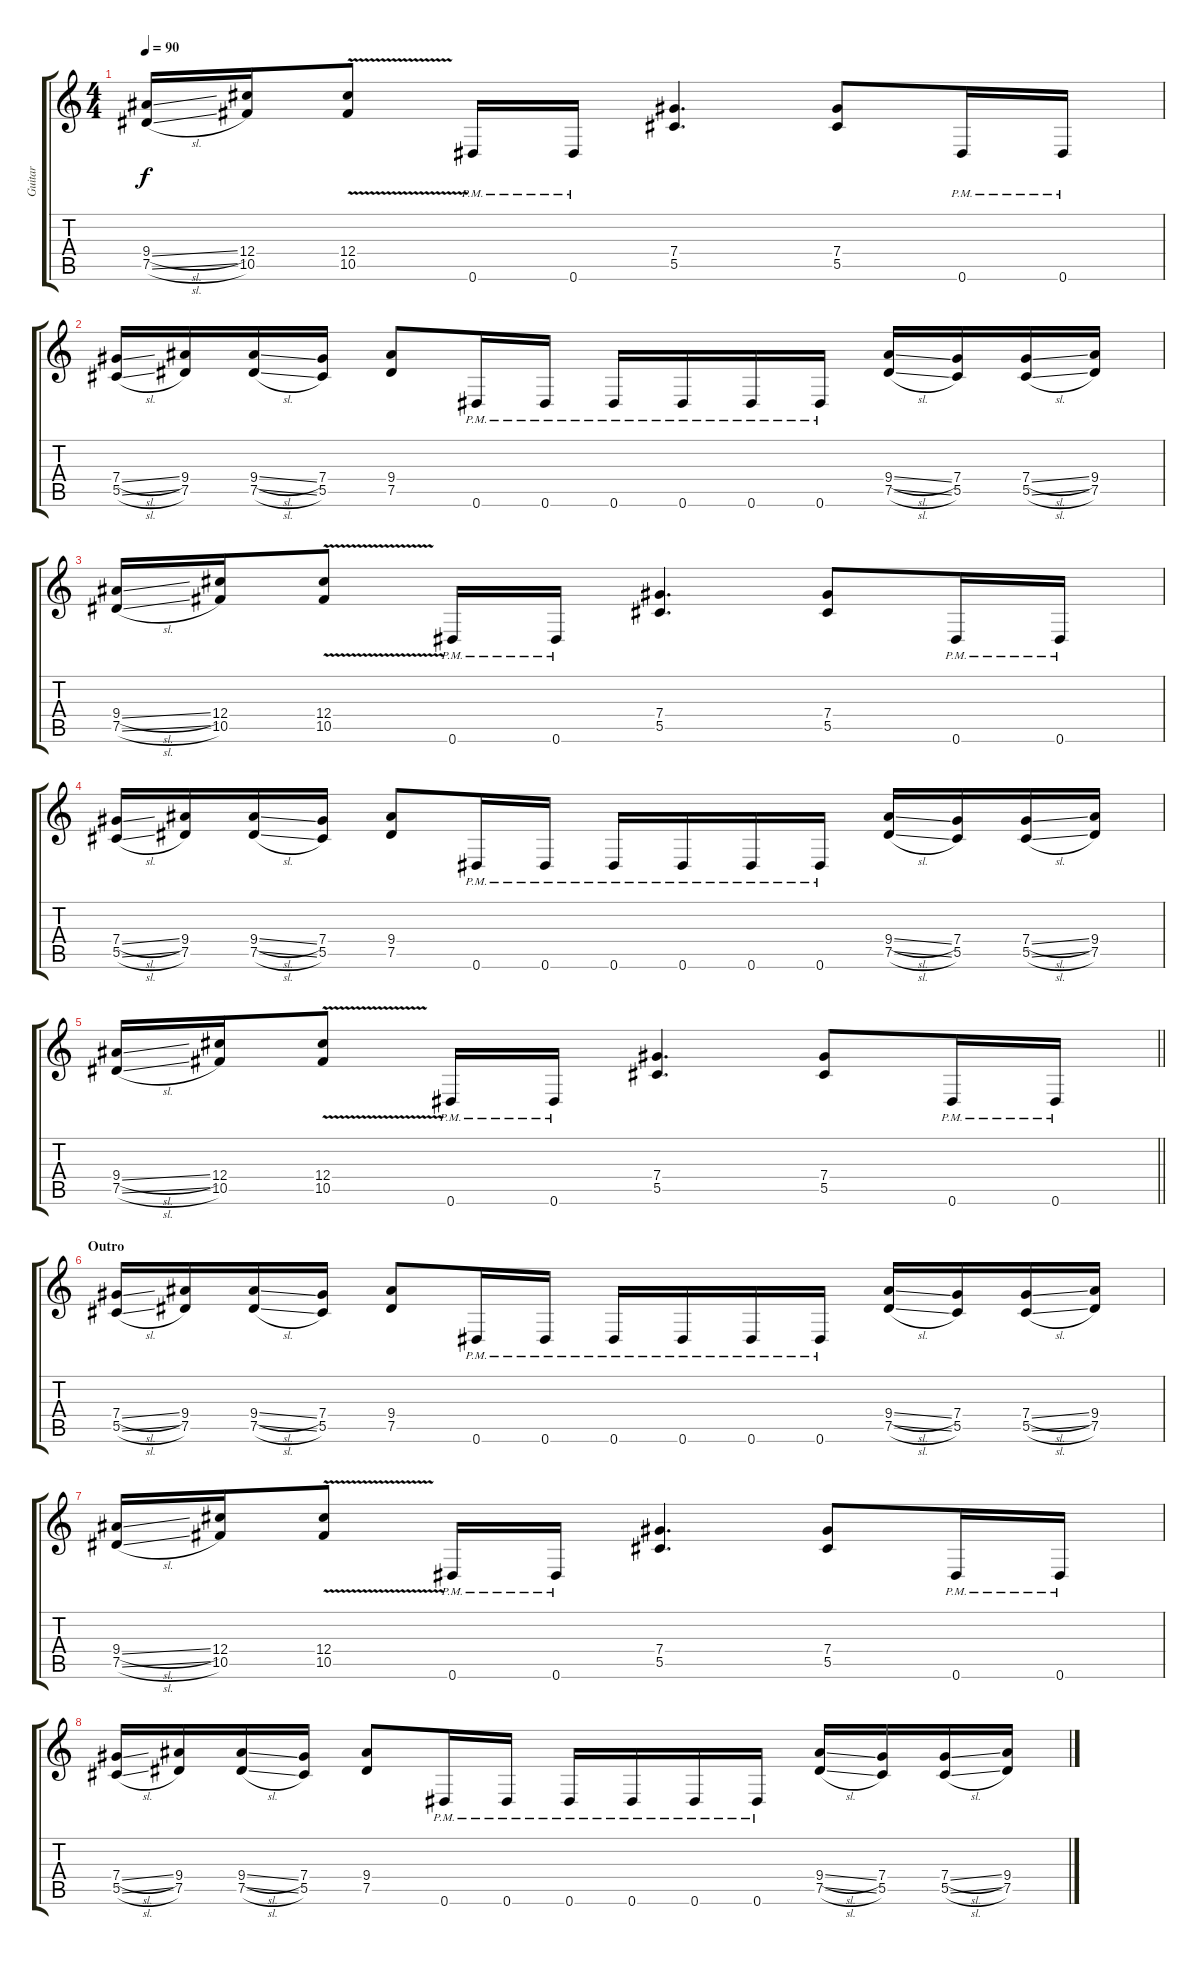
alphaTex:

\track ("Guitar" "Guitar") {instrument distortionguitar}
\staff {score tabs}
\tuning (Eb4 Bb3 Gb3 Db3 Ab2 Eb2) {hide}
\ts (4 4)
\tempo 90
\clef g2
\ks c
(9.4{sl} 7.5{sl}).16{dy f} (12.4 10.5).16 (12.4 10.5{v}).8 0.6{pm}.16 0.6{pm}.16 (7.4 5.5).4{d} (7.4 5.5).8 0.6{pm}.16 0.6{pm}.16 |
(7.4{sl} 5.5{sl}).16 (9.4 7.5).16 (9.4{sl} 7.5{sl}).16 (7.4 5.5).16 (9.4 7.5).8 0.6{pm}.16 0.6{pm}.16 0.6{pm}.16 0.6{pm}.16 0.6{pm}.16 0.6{pm}.16 (9.4{sl} 7.5{sl}).16 (7.4 5.5).16 (7.4{sl} 5.5{sl}).16 (9.4 7.5).16 |
(9.4{sl} 7.5{sl}).16 (12.4 10.5).16 (12.4 10.5{v}).8 0.6{pm}.16 0.6{pm}.16 (7.4 5.5).4{d} (7.4 5.5).8 0.6{pm}.16 0.6{pm}.16 |
(7.4{sl} 5.5{sl}).16 (9.4 7.5).16 (9.4{sl} 7.5{sl}).16 (7.4 5.5).16 (9.4 7.5).8 0.6{pm}.16 0.6{pm}.16 0.6{pm}.16 0.6{pm}.16 0.6{pm}.16 0.6{pm}.16 (9.4{sl} 7.5{sl}).16 (7.4 5.5).16 (7.4{sl} 5.5{sl}).16 (9.4 7.5).16 |
\barLineRight lightlight
(9.4{sl} 7.5{sl}).16 (12.4 10.5).16 (12.4 10.5{v}).8 0.6{pm}.16 0.6{pm}.16 (7.4 5.5).4{d} (7.4 5.5).8 0.6{pm}.16 0.6{pm}.16 |
\section ("" "Outro")
(7.4{sl} 5.5{sl}).16 (9.4 7.5).16 (9.4{sl} 7.5{sl}).16 (7.4 5.5).16 (9.4 7.5).8 0.6{pm}.16 0.6{pm}.16 0.6{pm}.16 0.6{pm}.16 0.6{pm}.16 0.6{pm}.16 (9.4{sl} 7.5{sl}).16 (7.4 5.5).16 (7.4{sl} 5.5{sl}).16 (9.4 7.5).16 |
(9.4{sl} 7.5{sl}).16 (12.4 10.5).16 (12.4 10.5{v}).8 0.6{pm}.16 0.6{pm}.16 (7.4 5.5).4{d} (7.4 5.5).8 0.6{pm}.16 0.6{pm}.16 |
(7.4{sl} 5.5{sl}).16 (9.4 7.5).16 (9.4{sl} 7.5{sl}).16 (7.4 5.5).16 (9.4 7.5).8 0.6{pm}.16 0.6{pm}.16 0.6{pm}.16 0.6{pm}.16 0.6{pm}.16 0.6{pm}.16 (9.4{sl} 7.5{sl}).16 (7.4 5.5).16 (7.4{sl} 5.5{sl}).16 (9.4 7.5).16
